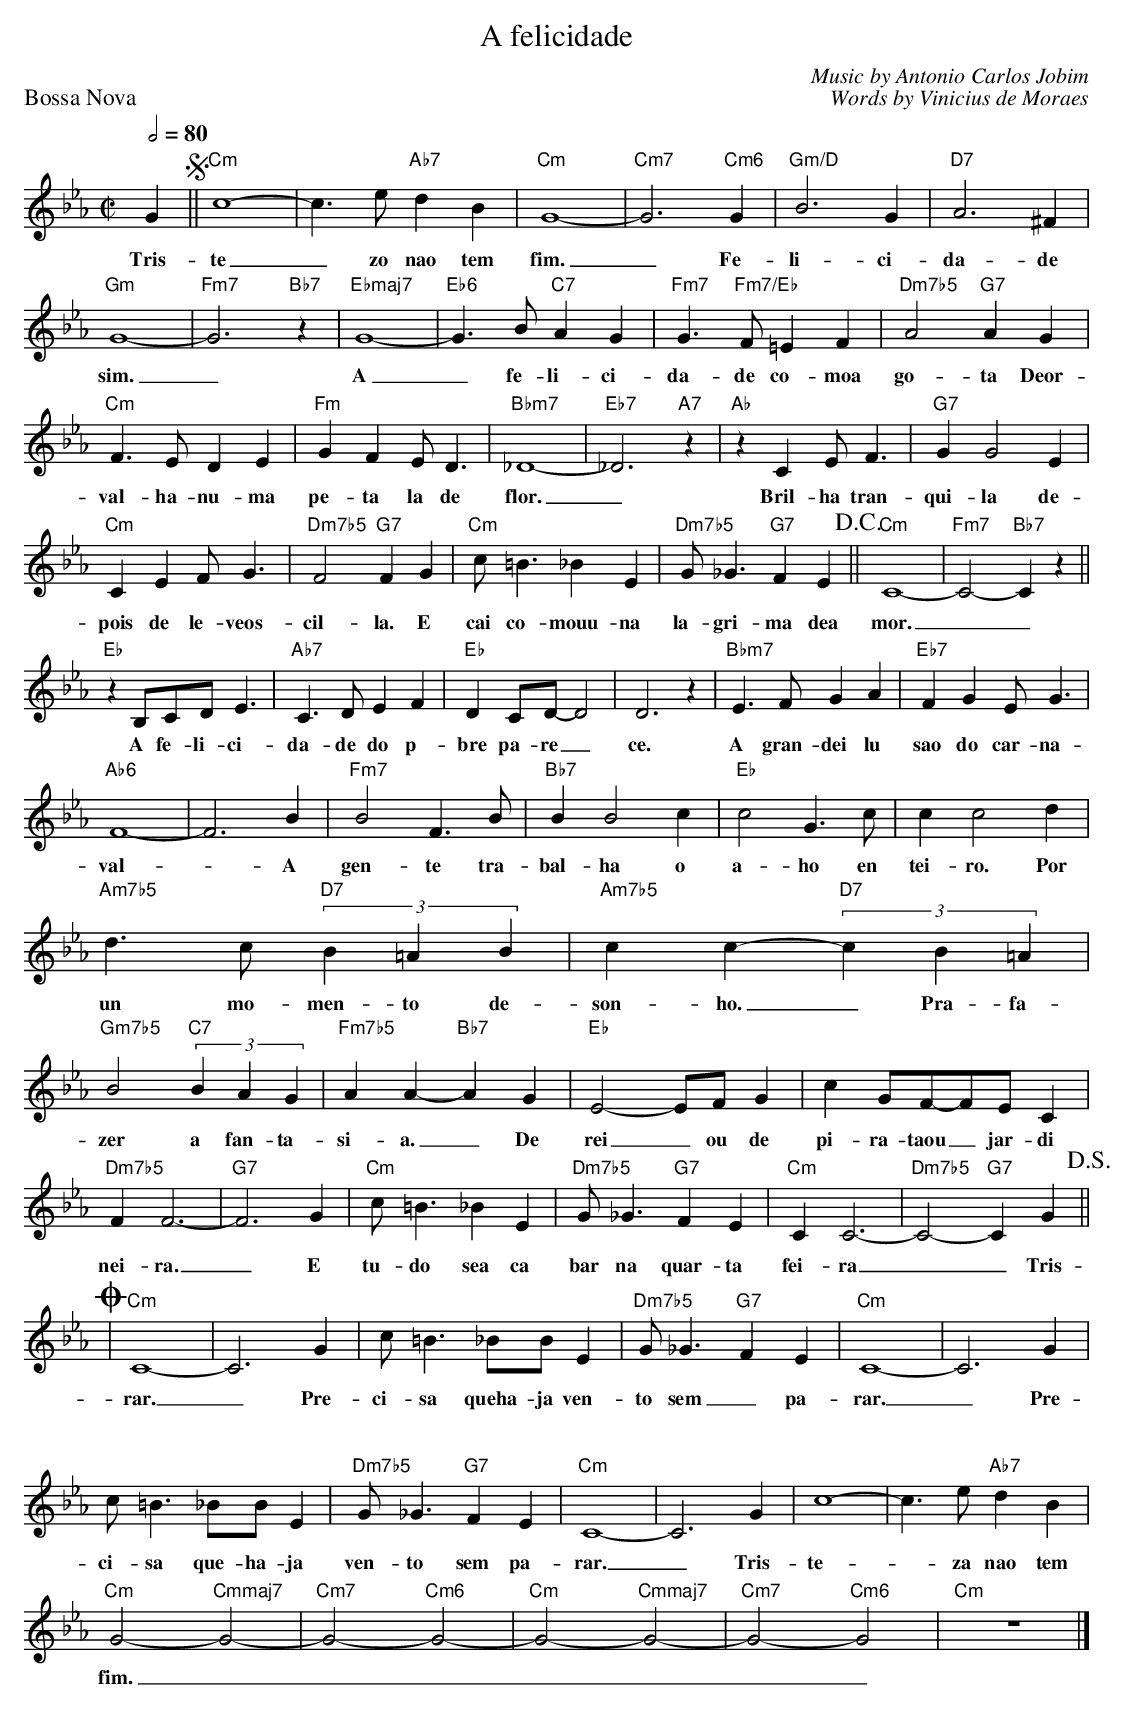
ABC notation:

X:1
T: A felicidade
M:C|
L:1/4
P: Bossa Nova
Q:1/2=80
C:Music by Antonio Carlos Jobim
C:Words by Vinicius de Moraes
K:Cm
G !segno! || "Cm"c4- | c>e"Ab7"dB | "Cm"G4- | "Cm7"G3"Cm6"G | "Gm/D"B3G | "D7"A3^F |
w:Tris-te _ zo nao tem fim. _ Fe-li-ci-da-de
"Gm"G4- | "Fm7"G3"Bb7"z | "Ebmaj7"G4- | "Eb6"G>B"C7"AG | "Fm7"G>"Fm7/Eb"F=EF | "Dm7b5"A2"G7"AG |
w:sim. _ A _ fe-li-ci-da-de co-moa go-ta Deor-
"Cm"F>EDE | "Fm"GFE<D | "Bbm7"_D4- | "Eb7"_D3"A7"z | "Ab"zCE<F | "G7"GG2E |
w:val-ha-nu-ma pe-ta la de flor. _ Bril-ha tran-qui-la de-
"Cm"CEF<G | "Dm7b5"F2"G7"FG | "Cm"c<=B_BE | "Dm7b5"G<_G"G7"FE !D.C.! || "Cm"C4- | "Fm7"C2-"Bb7"Cz ||
w:pois de le-veos-cil-la. E cai co-mouu-na la-gri-ma dea mor. _ _
"Eb"zB,/C/D<E | "Ab7"C>DEF | "Eb"DC/D/-D2 | D3z | "Bbm7"E>FGA | "Eb7"FGE<G |
w:A fe-li-ci-da-de do p-bre pa-re _ ce. A gran-dei lu sao do car-na-
"Ab6"F4- | F3B | "Fm7"B2F>B | "Bb7"BB2c | "Eb"c2G>c | cc2d |
w:val- _ A gen-te tra-bal-ha o a-ho en tei-ro. Por
"Am7b5"d>c"D7"(3B=AB | "Am7b5"cc-"D7"(3cB=A | "Gm7b5"B2"C7"(3BAG | "Fm7b5"AA-"Bb7"AG | "Eb"E2-E/F/G | cG/F/-F/E/C |
w:un mo-men-to de-son-ho. _ Pra-fa-zer a fan-ta-si-a. _ De rei _ ou de pi-ra-taou _ jar-di
"Dm7b5"FF3- | "G7"F3G | "Cm"c<=B_BE | "Dm7b5"G<_G"G7"FE | "Cm"CC3- | "Dm7b5"C2-"G7"CG !D.S.! ||
w:nei-ra. _ E tu-do sea ca bar na quar-ta fei-ra _ _ Tris-
!coda! | "Cm"C4- | C3\
w:rar. _
G | c<=B_B/B/E | "Dm7b5"G<_G"G7"FE | "Cm"C4- | C3G |
w:Pre-ci-sa queha-ja ven-to sem _ pa-rar. _ Pre-
c<=B_B/B/E | "Dm7b5"G<_G"G7"FE | "Cm"C4- | C3G | c4- | c>e"Ab7"dB |
w:ci-sa que-ha-ja ven-to sem pa-rar. _ Tris-te- _ za nao tem
"Cm"G2-"Cmmaj7"G2- | "Cm7"G2-"Cm6"G2- | "Cm"G2-"Cmmaj7"G2- | "Cm7"G2-"Cm6"G2 | "Cm"z4 |]
w:fim. _ _ _ _ _ _ _
